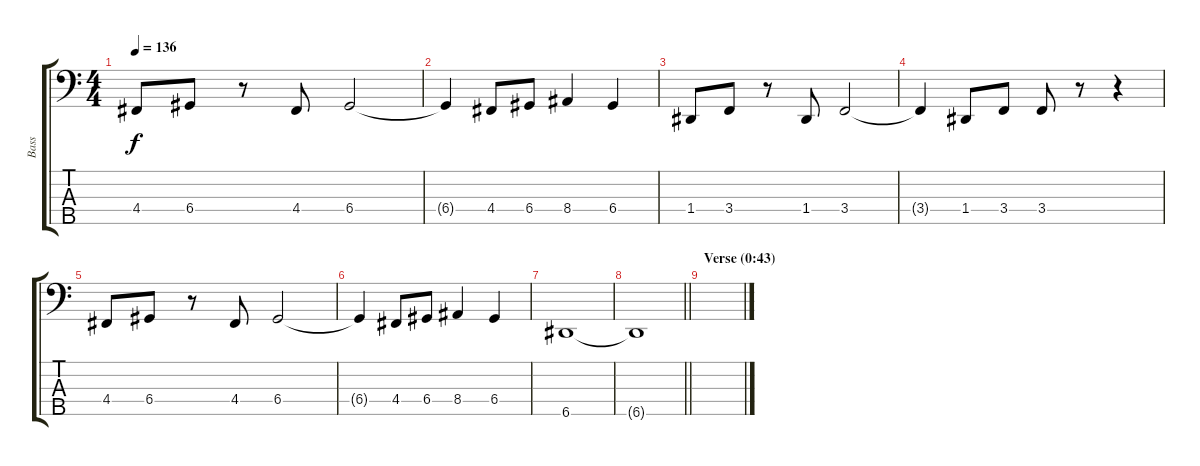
\track ("Bass" "Bass") {instrument electricbassfinger}
\staff {score tabs}
\tuning (F2 C2 G1 D1 A0) {hide}
\ts (4 4)
\tempo 136
\clef f4
\ks c
4.4.8{dy f} 6.4.8 r.8 4.4.8 6.4.2 |
6.4{t}.4 4.4.8 6.4.8 8.4.4 6.4.4 |
1.4.8 3.4.8 r.8 1.4.8 3.4.2 |
3.4{t}.4 1.4.8 3.4.8 3.4.8 r.8 r.4 |
4.4.8 6.4.8 r.8 4.4.8 6.4.2 |
6.4{t}.4 4.4.8 6.4.8 8.4.4 6.4.4 |
6.5.1 |
\barLineRight lightlight
6.5{t}.1 |
\section ("" "Verse (0:43)")
